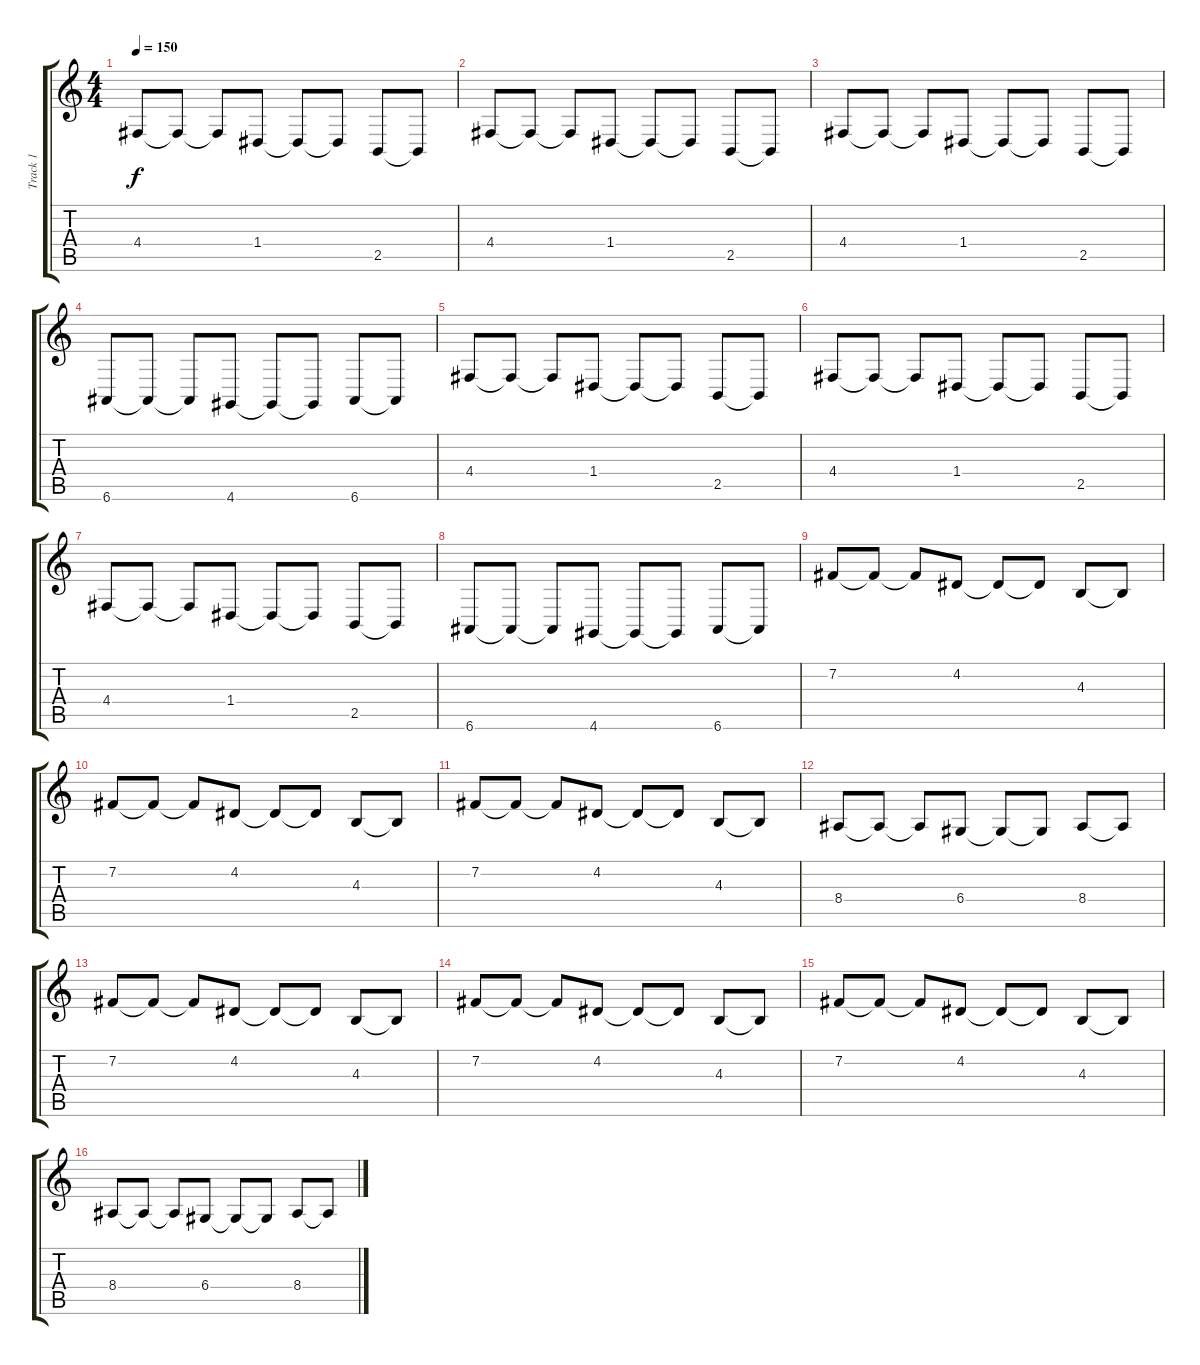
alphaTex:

\track ("Track 1" "Track 1") {instrument lead2sawtooth}
\staff {score tabs}
\tuning (E4 B3 G3 D3 A2 E2) {hide}
\ts (4 4)
\tempo 150
\clef g2
\ks c
4.4.8{dy f instrument lead2sawtooth} 4.4{t}.8 4.4{t}.8 1.4.8 1.4{t}.8 1.4{t}.8 2.5.8 2.5{t}.8 |
4.4.8 4.4{t}.8 4.4{t}.8 1.4.8 1.4{t}.8 1.4{t}.8 2.5.8 2.5{t}.8 |
4.4.8 4.4{t}.8 4.4{t}.8 1.4.8 1.4{t}.8 1.4{t}.8 2.5.8 2.5{t}.8 |
6.6.8 6.6{t}.8 6.6{t}.8 4.6.8 4.6{t}.8 4.6{t}.8 6.6.8 6.6{t}.8 |
4.4.8 4.4{t}.8 4.4{t}.8 1.4.8 1.4{t}.8 1.4{t}.8 2.5.8 2.5{t}.8 |
4.4.8 4.4{t}.8 4.4{t}.8 1.4.8 1.4{t}.8 1.4{t}.8 2.5.8 2.5{t}.8 |
4.4.8 4.4{t}.8 4.4{t}.8 1.4.8 1.4{t}.8 1.4{t}.8 2.5.8 2.5{t}.8 |
6.6.8 6.6{t}.8 6.6{t}.8 4.6.8 4.6{t}.8 4.6{t}.8 6.6.8 6.6{t}.8 |
7.2.8 7.2{t}.8 7.2{t}.8 4.2.8 4.2{t}.8 4.2{t}.8 4.3.8 4.3{t}.8 |
7.2.8 7.2{t}.8 7.2{t}.8 4.2.8 4.2{t}.8 4.2{t}.8 4.3.8 4.3{t}.8 |
7.2.8 7.2{t}.8 7.2{t}.8 4.2.8 4.2{t}.8 4.2{t}.8 4.3.8 4.3{t}.8 |
8.4.8 8.4{t}.8 8.4{t}.8 6.4.8 6.4{t}.8 6.4{t}.8 8.4.8 8.4{t}.8 |
7.2.8 7.2{t}.8 7.2{t}.8 4.2.8 4.2{t}.8 4.2{t}.8 4.3.8 4.3{t}.8 |
7.2.8 7.2{t}.8 7.2{t}.8 4.2.8 4.2{t}.8 4.2{t}.8 4.3.8 4.3{t}.8 |
7.2.8 7.2{t}.8 7.2{t}.8 4.2.8 4.2{t}.8 4.2{t}.8 4.3.8 4.3{t}.8 |
8.4.8 8.4{t}.8 8.4{t}.8 6.4.8 6.4{t}.8 6.4{t}.8 8.4.8 8.4{t}.8
